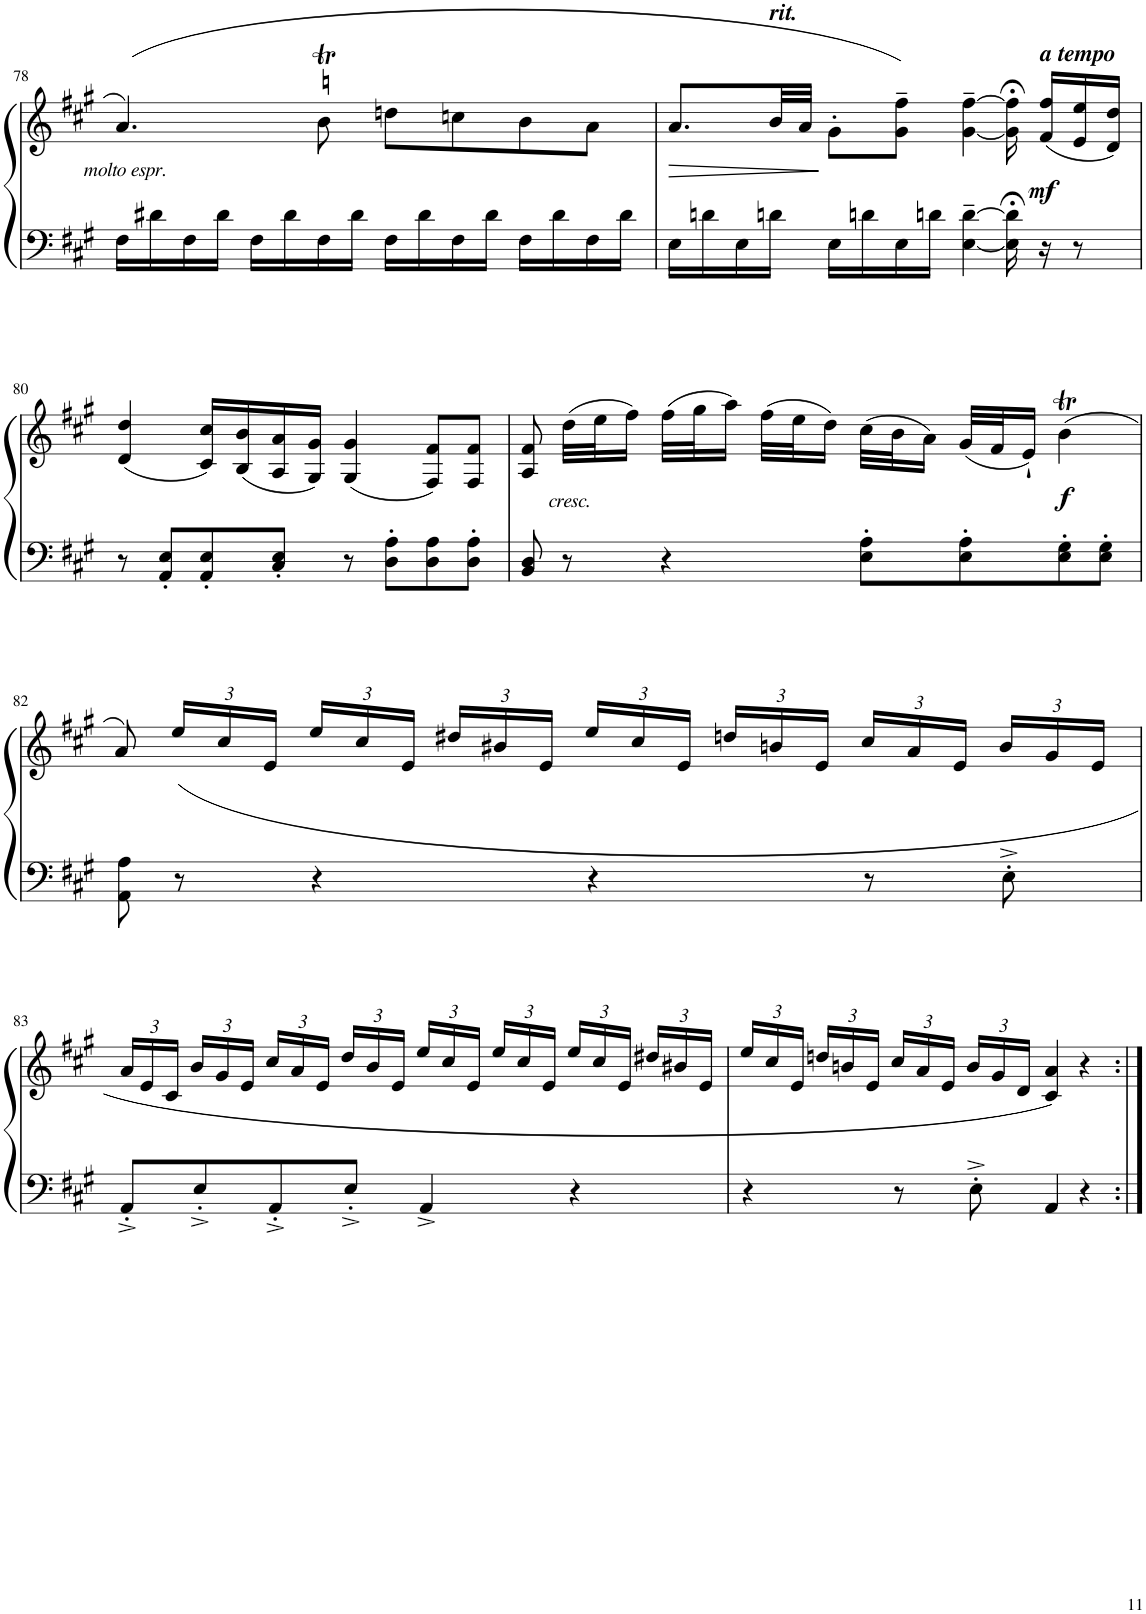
**kern	**kern	**dynam
*part1	*part1	*part1
*staff2	*staff1	*staff1/2
*I"Piano	*	*
*I'Pno	*	*
!!LO:PB:g=z
*clefF4	*clefG2	*
*k[f#c#g#]	*k[f#c#g#]	*
*M4/4	*M4/4	*
*met(c)	*met(c)	*
=78	=78	=78
!	!	!LO:DY:b
16F#\LL	4.a/	other-dynamics
16d#X\	.	.
16F#\	.	.
16d#\JJ	.	.
16F#\LL	.	.
16d#\	.	.
16F#\	8bT\	.
16d#\JJ	.	.
16F#\LL	8ddn\L	.
16d#\	.	.
16F#\	8ccn\	.
16d#\JJ	.	.
16F#\LL	8b\	.
16d#\	.	.
16F#\	8a\J	.
16d#\JJ	.	.
=79	=79	=79
!	!	!LO:HP:b
16E\LL	8.a/L	>
16dn\	.	.
16E\	.	.
!	!LO:TX:a:Bi:t=rit.	!
16dn\JJ	32b/LL	.
.	32a/JJJ	.
16E\LL	8g#'\L	]
16dn\	.	.
16E\	8g#\~ 8ff#\~J	.
16dn\JJ	.	.
[4E\~ [4d\~	[4g#\~ [4ff#\~	.
16E\];< 16d\];<	16g#\];< 16ff#\];<	.
!	!LO:TX:a:Bi:t=a tempo	!
!	!	!LO:DY:b
16r	(16f#/ 16ff#/LL	mf
8r	16e/ 16ee/	.
.	16d/ 16dd/JJ)	.
!!LO:LB:g=z
=80	=80	=80
8r	(4d/ 4dd/	.
8AA/' 8E/'L	.	.
8AA/' 8E/'	16c#/ 16cc#/LL)	.
.	(16B/ 16b/	.
8C#/' 8E/'J	16A/ 16a/	.
.	16G#/ 16g#/JJ)	.
8r	(4G#/ 4g#/	.
8D\' 8A\'L	.	.
8D\ 8A\	8F#/ 8f#/L)	.
8D\' 8A\'J	8F#/ 8f#/J	.
=81	=81	=81
8BB/ 8D/	8A/ 8f#/	.
!	!	!LO:DY:b
8r	(32dd\LLL	other-dynamics
.	32ee\J	.
.	16ff#\JJ)	.
4r	(32ff#\LLL	.
.	32gg#\J	.
.	16aa\JJ)	.
.	(32ff#\LLL	.
.	32ee\J	.
.	16dd\JJ)	.
8E\' 8A\'L	(32cc#\LLL	.
.	32b\J	.
.	16a\JJ)	.
8E\' 8A\'	(32g#/LLL	.
.	32f#/J	.
.	16e`/JJ)	.
!	!	!LO:DY:b
8E\' 8G#\'	(4bT\	f
8E\' 8G#\'J	.	.
!!LO:LB:g=z
=82	=82	=82
8AA\ 8A\	8a/)	.
*	*Xbrackettup	*
8r	(24ee/LL	.
.	24cc#/	.
.	24e/JJ	.
4r	24ee/LL	.
.	24cc#/	.
.	24e/JJ	.
.	24dd#X/LL	.
.	24b#X/	.
.	24e/JJ	.
4r	24ee/LL	.
.	24cc#/	.
.	24e/JJ	.
.	24ddn/LL	.
.	24bn/	.
.	24e/JJ	.
8r	24cc#/LL	.
.	24a/	.
.	24e/JJ	.
8E'^\	24b/LL	.
.	24g#/	.
.	24e/JJ	.
!!LO:LB:g=z
=83	=83	=83
8AA'^/L	24a/LL	.
.	24e/	.
.	24c#/JJ	.
8E'^/	24b/LL	.
.	24g#/	.
.	24e/JJ	.
8AA'^/	24cc#/LL	.
.	24a/	.
.	24e/JJ	.
8E'^/J	24dd/LL	.
.	24b/	.
.	24e/JJ	.
4AA^/	24ee/LL	.
.	24cc#/	.
.	24e/JJ	.
.	24ee/LL	.
.	24cc#/	.
.	24e/JJ	.
4r	24ee/LL	.
.	24cc#/	.
.	24e/JJ	.
.	24dd#X/LL	.
.	24b#X/	.
.	24e/JJ	.
=84	=84	=84
4r	24ee/LL	.
.	24cc#/	.
.	24e/JJ	.
.	24ddn/LL	.
.	24bn/	.
.	24e/JJ	.
8r	24cc#/LL	.
.	24a/	.
.	24e/JJ	.
8E'^\	24b/LL	.
.	24g#/	.
.	24d/JJ	.
4AA/	4c#/ 4a/)	.
4r	4r	.
=:|!	=:|!	=:|!
*-	*-	*-
